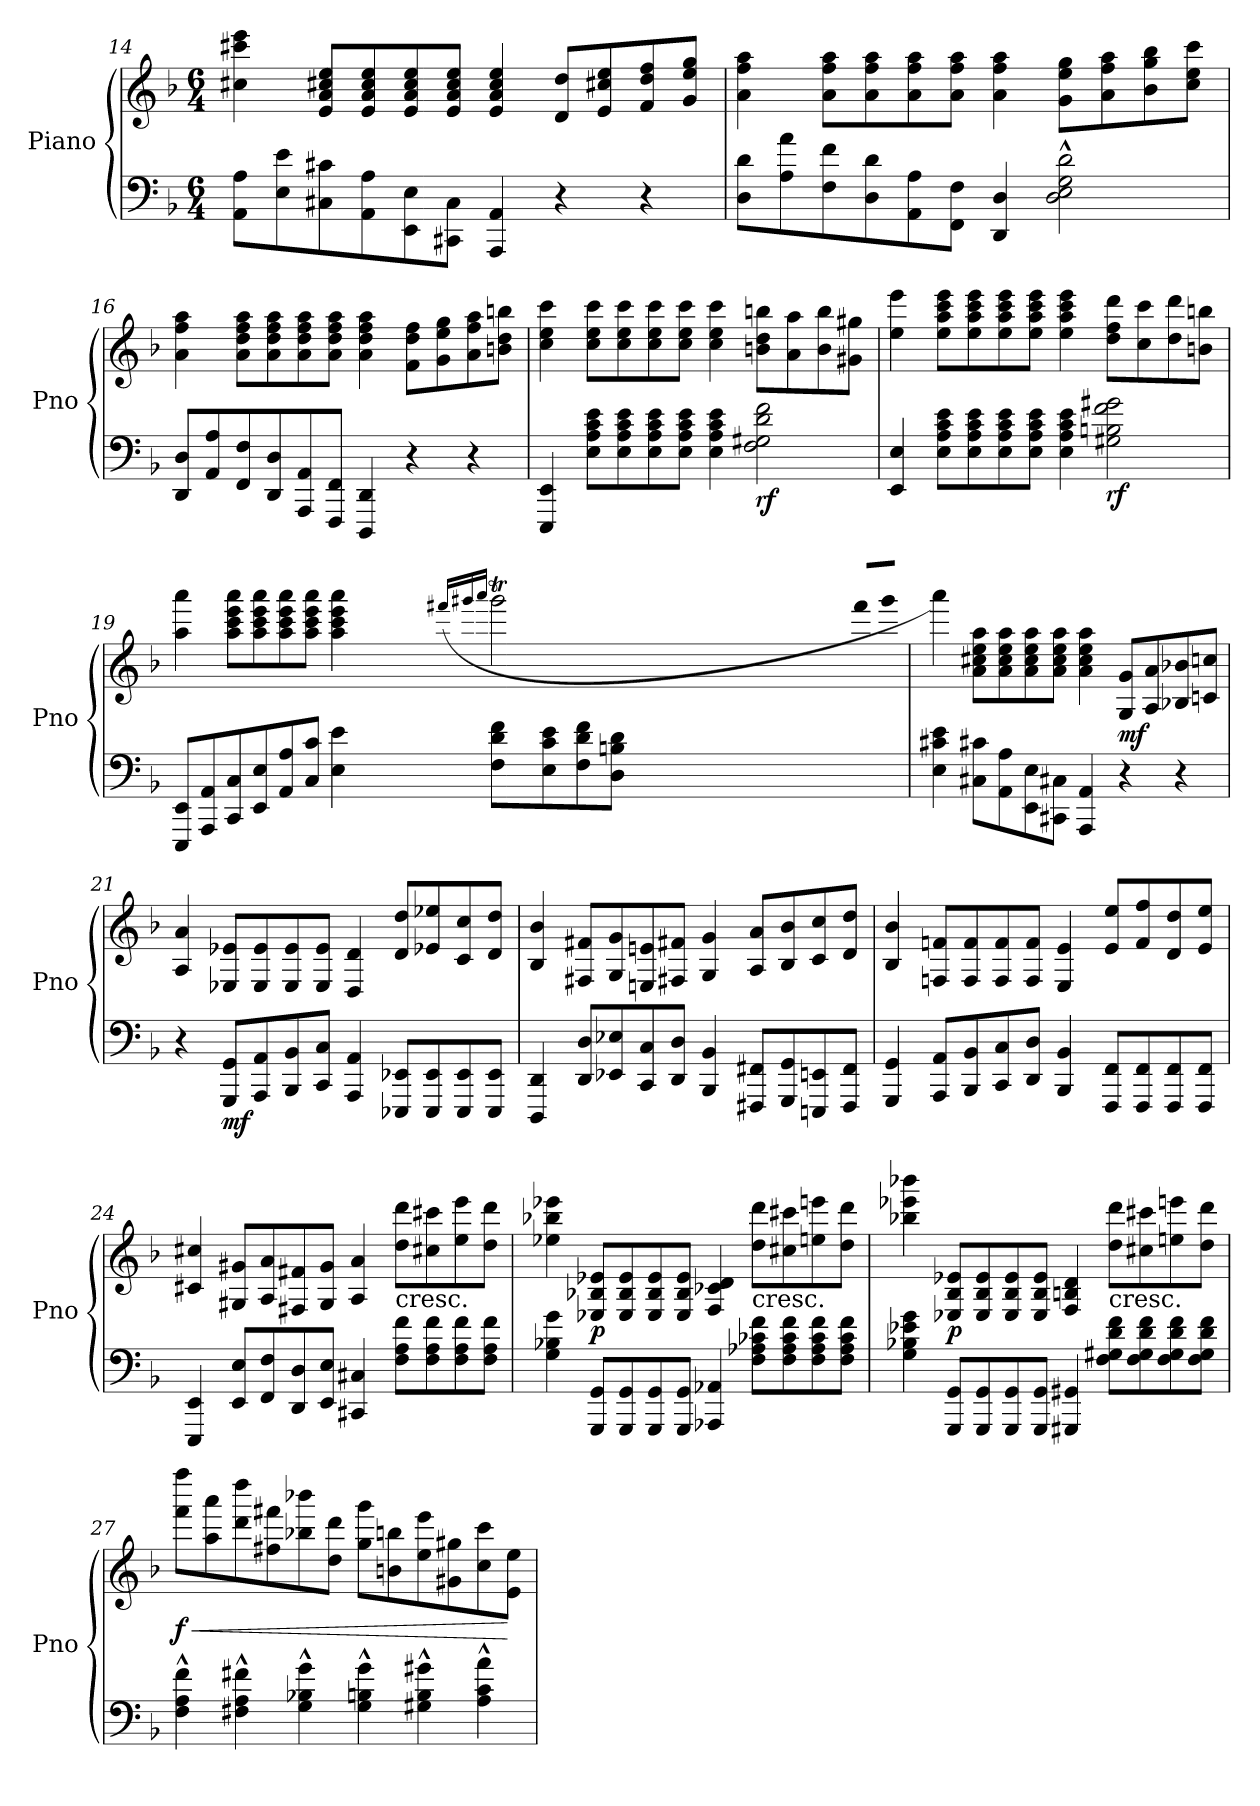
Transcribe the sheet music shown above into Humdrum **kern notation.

**kern	**kern	**dynam
*part1	*part1	*part1
*staff2	*staff1	*staff1/2
*I"Piano	*	*
*I'Pno	*	*
*clefF4	*clefG2	*
*k[b-]	*k[b-]	*
*F:	*F:	*
*M6/4	*M6/4	*
=14	=14	=14
8AA\ 8A\L	4cc#X\ 4ccc#X\ 4eee\	.
8E\ 8e\	.	.
8C#X\ 8c#X\	8e/ 8a/ 8cc#X/ 8ee/L	.
8AA\ 8A\	8e/ 8a/ 8cc#/ 8ee/	.
8EE\ 8E\	8e/ 8a/ 8cc#/ 8ee/	.
8CC#X\ 8C#\J	8e/ 8a/ 8cc#/ 8ee/J	.
4AAA/ 4AA/	4e/ 4a/ 4cc#/ 4ee/	.
4r	8d/ 8dd/L	.
.	8e/ 8cc#X/ 8ee/	.
4r	8f/ 8dd/ 8ff/	.
.	8g/ 8ee/ 8gg/J	.
!!LO:LB:g=z
=15	=15	=15
8D\ 8d\L	4a\ 4ff\ 4aa\	.
8A\ 8a\	.	.
8F\ 8f\	8a\ 8ff\ 8aa\L	.
8D\ 8d\	8a\ 8ff\ 8aa\	.
8AA\ 8A\	8a\ 8ff\ 8aa\	.
8FF\ 8F\J	8a\ 8ff\ 8aa\J	.
4DD/ 4D/	4a\ 4ff\ 4aa\	.
2D\^^ 2E\^^ 2G\^^ 2d\^^	8g\ 8ee\ 8gg\L	.
.	8a\ 8ff\ 8aa\	.
.	8b-\ 8gg\ 8bb-\	.
.	8cc\ 8ee\ 8ccc\J	.
=16	=16	=16
8DD/ 8D/L	4a\ 4ff\ 4aa\	.
8AA/ 8A/	.	.
8FF/ 8F/	8a\ 8dd\ 8ff\ 8aa\L	.
8DD/ 8D/	8a\ 8dd\ 8ff\ 8aa\	.
8AAA/ 8AA/	8a\ 8dd\ 8ff\ 8aa\	.
8FFF/ 8FF/J	8a\ 8dd\ 8ff\ 8aa\J	.
4DDD/ 4DD/	4a\ 4dd\ 4ff\ 4aa\	.
4r	8f\ 8dd\ 8ff\L	.
.	8g\ 8ee\ 8gg\	.
4r	8a\ 8ff\ 8aa\	.
.	8bn\ 8dd\ 8bbn\J	.
=17	=17	=17
4EEE/ 4EE/	4cc\ 4ee\ 4ccc\	.
8E\ 8A\ 8c\ 8e\L	8cc\ 8ee\ 8ccc\L	.
8E\ 8A\ 8c\ 8e\	8cc\ 8ee\ 8ccc\	.
8E\ 8A\ 8c\ 8e\	8cc\ 8ee\ 8ccc\	.
8E\ 8A\ 8c\ 8e\J	8cc\ 8ee\ 8ccc\J	.
4E\ 4A\ 4c\ 4e\	4cc\ 4ee\ 4ccc\	.
!	!	!LO:DY:b=2
2F\ 2G#X\ 2d\ 2f\	8bn\ 8dd\ 8bbn\L	rf
.	8a\ 8aa\	.
.	8b\ 8bb\	.
.	8g#X\ 8gg#X\J	.
=18	=18	=18
4EE/ 4E/	4ee\ 4eee\	.
8E\ 8A\ 8c\ 8e\L	8ee\ 8aa\ 8ccc\ 8eee\L	.
8E\ 8A\ 8c\ 8e\	8ee\ 8aa\ 8ccc\ 8eee\	.
8E\ 8A\ 8c\ 8e\	8ee\ 8aa\ 8ccc\ 8eee\	.
8E\ 8A\ 8c\ 8e\J	8ee\ 8aa\ 8ccc\ 8eee\J	.
4E\ 4A\ 4c\ 4e\	4ee\ 4aa\ 4ccc\ 4eee\	.
!	!	!LO:DY:b=2
2G#X\ 2Bn\ 2f\ 2g#X\	8dd\ 8ff\ 8ddd\L	rf
.	8cc\ 8ccc\	.
.	8dd\ 8ddd\	.
.	8bn\ 8bbn\J	.
!!LO:PB:g=z
=19	=19	=19
*	*^	*
8EEE/ 8EE/L	4aa\ 4aaa\	2...ryy	.
8AAA/ 8AA/	.	.	.
8CC/ 8C/	8aa\ 8ccc\ 8eee\ 8aaa\L	.	.
8EE/ 8E/	8aa\ 8ccc\ 8eee\ 8aaa\	.	.
8AA/ 8A/	8aa\ 8ccc\ 8eee\ 8aaa\	.	.
8C/ 8c/J	8aa\ 8ccc\ 8eee\ 8aaa\J	.	.
4E\ 4e\	4aa\ 4ccc\ 4eee\ 4aaa\	.	.
*	*	*Xtuplet	*
.	.	48fff#Xyy	.
.	.	48ggg#Xyy	.
.	.	48aaayy	.
.	(16qfff#X/LL	.	.
.	16qggg#X/	.	.
.	16qaaa/JJ	.	.
8F\ 8d\ 8f\L	2ggg#t\	480%17ryy	.
!	!	!LO:N:vis=16	!
.	.	480%17aaayy	.
.	.	1920ryy	.
!	!	!LO:N:vis=16	!
.	.	480%17ggg#yy	.
!	!	!LO:N:vis=16	!
.	.	480%17aaayy	.
8E\ 8c\ 8e\	.	.	.
.	.	1920ryy	.
!	!	!LO:N:vis=16	!
.	.	480%17ggg#yy	.
!	!	!LO:N:vis=16	!
.	.	480%17aaayy	.
.	.	1920ryy	.
!	!	!LO:N:vis=16	!
.	.	480%17ggg#yy	.
!	!	!LO:N:vis=16	!
.	.	480%17aaayy	.
8F\ 8d\ 8f\	.	.	.
.	.	1920ryy	.
!	!	!LO:N:vis=16	!
.	.	480%17ggg#yy	.
!	!	!LO:N:vis=16	!
.	.	480%17aaayy	.
.	.	1920ryy	.
!	!	!LO:N:vis=32	!
.	.	128%3ggg#yy	.
8D\ 8Bn\ 8d\J	.	.	.
!	!	!LO:N:vis=32	!
.	.	128%3aaayy	.
!	!	!LO:N:vis=32	!
.	.	128%3ggg#yy	.
.	.	960ryy	.
!	!	!LO:N:vis=16	!
.	.	480%17fff#/LL	.
!	!	!LO:N:vis=16	!
.	.	480%17ggg#/JJ	.
.	.	960ryy	.
*	*v	*v	*
=20	=20	=20
4E\ 4c#X\ 4e\	4aaa\)	.
8C#X\ 8c#X\L	8a\ 8cc#X\ 8ee\ 8aa\L	.
8AA\ 8A\	8a\ 8cc#\ 8ee\ 8aa\	.
8EE\ 8E\	8a\ 8cc#\ 8ee\ 8aa\	.
8CC#X\ 8C#X\J	8a\ 8cc#\ 8ee\ 8aa\J	.
4AAA/ 4AA/	4a\ 4cc#\ 4ee\ 4aa\	.
!	!	!LO:DY:b
4r	8G/ 8g/L	mf
.	8A/ 8a/	.
4r	8B-X/ 8b-X/	.
.	8cn/ 8ccn/J	.
=21	=21	=21
4r	4A/ 4a/	.
!	!	!LO:DY:b=2
8GGG/ 8GG/L	8E-X/ 8e-X/L	mf
8AAA/ 8AA/	8E-/ 8e-/	.
8BBB-/ 8BB-/	8E-/ 8e-/	.
8CC/ 8C/J	8E-/ 8e-/J	.
4AAA/ 4AA/	4D/ 4d/	.
8EEE-X/ 8EE-X/L	8d/ 8dd/L	.
8EEE-/ 8EE-/	8e-X/ 8ee-X/	.
8EEE-/ 8EE-/	8c/ 8cc/	.
8EEE-/ 8EE-/J	8d/ 8dd/J	.
!!LO:LB:g=z
=22	=22	=22
4DDD/ 4DD/	4B-/ 4b-/	.
8DD/ 8D/L	8F#X/ 8f#X/L	.
8EE-X/ 8E-X/	8G/ 8g/	.
8CC/ 8C/	8En/ 8en/	.
8DD/ 8D/J	8F#X/ 8f#X/J	.
4BBB-/ 4BB-/	4G/ 4g/	.
8FFF#X/ 8FF#X/L	8A/ 8a/L	.
8GGG/ 8GG/	8B-/ 8b-/	.
8EEEn/ 8EEn/	8c/ 8cc/	.
8FFF#/ 8FF#/J	8d/ 8dd/J	.
=23	=23	=23
4GGG/ 4GG/	4B-/ 4b-/	.
8AAA/ 8AA/L	8Fn/ 8fn/L	.
8BBB-/ 8BB-/	8F/ 8f/	.
8CC/ 8C/	8F/ 8f/	.
8DD/ 8D/J	8F/ 8f/J	.
4BBB-/ 4BB-/	4E/ 4e/	.
8FFF/ 8FF/L	8e/ 8ee/L	.
8FFF/ 8FF/	8f/ 8ff/	.
8FFF/ 8FF/	8d/ 8dd/	.
8FFF/ 8FF/J	8e/ 8ee/J	.
=24	=24	=24
4EEE/ 4EE/	4c#X/ 4cc#X/	.
8EE/ 8E/L	8G#X/ 8g#X/L	.
8FF/ 8F/	8A/ 8a/	.
8DD/ 8D/	8F#X/ 8f#X/	.
8EE/ 8E/J	8G#/ 8g#/J	.
4CC#X/ 4C#X/	4A/ 4a/	.
!	!LO:TX:b:t=cresc.	!
8F\ 8A\ 8f\L	8dd\ 8ddd\L	.
8F\ 8A\ 8f\	8cc#X\ 8ccc#X\	.
8F\ 8A\ 8f\	8ee\ 8eee\	.
8F\ 8A\ 8f\J	8dd\ 8ddd\J	.
=25	=25	=25
4G\ 4B-X\ 4g\	4ee-X\ 4bb-X\ 4eee-X\	.
!	!	!LO:DY:b
8GGG/ 8GG/L	8E-X/ 8B-X/ 8e-X/L	p
8GGG/ 8GG/	8E-/ 8B-/ 8e-/	.
8GGG/ 8GG/	8E-/ 8B-/ 8e-/	.
8GGG/ 8GG/J	8E-/ 8B-/ 8e-/J	.
4AAA-X/ 4AA-X/	4F/ 4c-X/ 4d/	.
!	!LO:TX:b:t=cresc.	!
8F\ 8A-X\ 8c-X\ 8f\L	8dd\ 8ddd\L	.
8F\ 8A-\ 8c-\ 8f\	8cc#X\ 8ccc#X\	.
8F\ 8A-\ 8c-\ 8f\	8een\ 8eeen\	.
8F\ 8A-\ 8c-\ 8f\J	8dd\ 8ddd\J	.
!!LO:LB:g=z
=26	=26	=26
4G\ 4B-X\ 4e-X\ 4g\	4bb-X\ 4eee-X\ 4bbb-X\	.
!	!	!LO:DY:b
8GGG/ 8GG/L	8E-X/ 8B-/ 8e-X/L	p
8GGG/ 8GG/	8E-/ 8B-/ 8e-/	.
8GGG/ 8GG/	8E-/ 8B-/ 8e-/	.
8GGG/ 8GG/J	8E-/ 8B-/ 8e-/J	.
4GGG#X/ 4GG#X/	4F/ 4Bn/ 4d/	.
!	!LO:TX:b:t=cresc.	!
8F\ 8G#X\ 8d\ 8f\L	8dd\ 8ddd\L	.
8F\ 8G#\ 8d\ 8f\	8cc#X\ 8ccc#X\	.
8F\ 8G#\ 8d\ 8f\	8een\ 8eeen\	.
8F\ 8G#\ 8d\ 8f\J	8dd\ 8ddd\J	.
=27	=27	=27
!	!	!LO:HP:b
!	!	!LO:DY:n=1:b
4F\^^ 4A\^^ 4f\^^	8fff\ 8ffff\L	< f
.	8aa\ 8aaa\	.
4F#X\^^ 4A\^^ 4f#X\^^	8ddd\ 8dddd\	.
.	8ff#X\ 8fff#X\	.
4G\^^ 4B-X\^^ 4g\^^	8bb-X\ 8bbb-X\	.
.	8dd\ 8ddd\J	.
4G\^^ 4Bn\^^ 4g\^^	8gg\ 8ggg\L	.
.	8bn\ 8bbn\	.
4G#X\^^ 4B\^^ 4g#X\^^	8ee\ 8eee\	.
.	8g#X\ 8gg#X\	.
4A\^^ 4c\^^ 4a\^^	8cc\ 8ccc\	.
.	8e\ 8ee\J	[
=	=	=
*-	*-	*-
